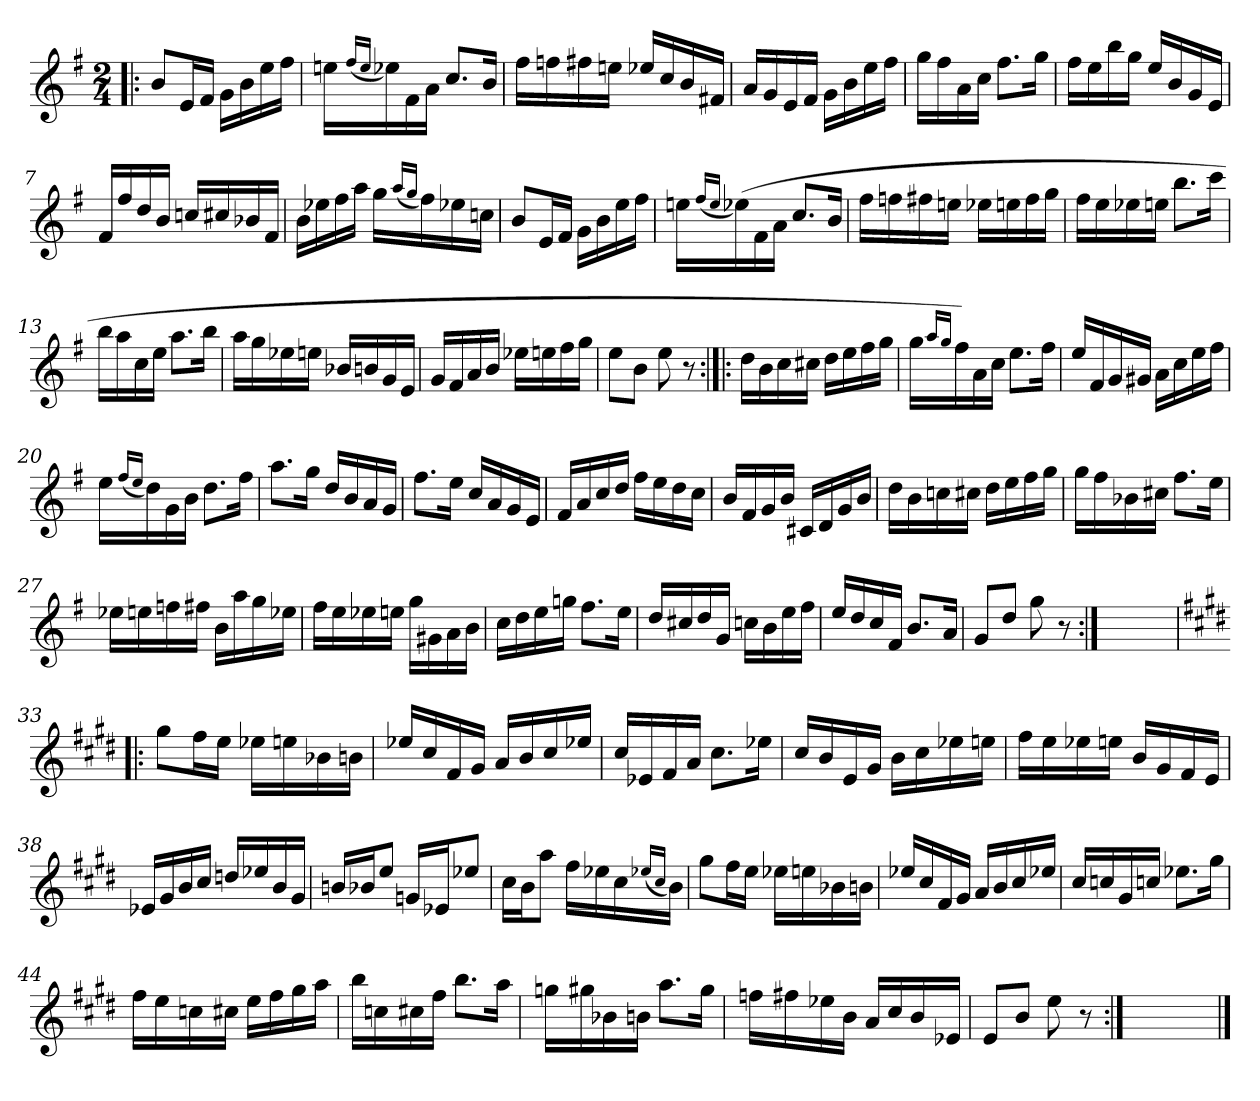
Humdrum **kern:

**kern
*part1
*staff1
*clefG2
*k[f#]
*G:
*M2/4
=1!|:
8b/L
16e/L
16f#/JJ
16g\LL
16b\
16ee\
16ff#\JJ
=2
16een\LL
(<16qff#/LL
16qee/JJ
16ee-X\)
16f#\
16a\JJ
8.cc/L
16b/Jk
=3
16ff#\LL
16ffn\
16ff#X\
16een\JJ
16ee-X/LL
16cc/
16b/
16f#X/JJ
=4
16a/LL
16g/
16e/
16f#/JJ
16g\LL
16b\
16ee\
16ff#\JJ
=5
16gg\LL
16ff#\
16a\
16cc\JJ
8.ff#\L
16gg\Jk
!!LO:LB:g=z
=6
16ff#\LL
16ee\
16bb\
16gg\JJ
16ee/LL
16b/
16g/
16e/JJ
=7
16f#/LL
16ff#/
16dd/
16b/JJ
16ccn/LL
16cc#X/
16b-X/
16f#/JJ
=8
16b\LL
16ee-X\
16ff#\
16aa\JJ
16gg\LL
(<16qaa/LL
16qgg/JJ
16ff#\)
16ee-X\
16ccn\JJ
=9
8b/L
16e/L
16f#/JJ
16g\LL
16b\
16ee\
16ff#\JJ
=10
16een\LL
(<16qff#/LL
16qee/JJ
(<16ee-X\)
16f#\
16a\JJ
8.cc/L
16b/Jk
!!LO:LB:g=z
=11
16ff#\LL
16ffn\
16ff#X\
16een\JJ
16ee-X\LL
16een\
16ff#\
16gg\JJ
=12
16ff#\LL
16ee\
16ee-X\
16een\JJ
8.bb\L
16ccc\Jk
=13
16bb\LL
16aa\
16cc\
16ee\JJ
8.aa\L
16bb\Jk
=14
16aa\LL
16gg\
16ee-X\
16een\JJ
16b-X/LL
16bn/
16g/
16e/JJ
=15
16g/LL
16f#/
16a/
16b/JJ
16ee-X\LL
16een\
16ff#\
16gg\JJ
!!LO:LB:g=z
=16
8ee\L
8b\J
8ee\
8r
=17:|!|:
16dd\LL
16b\
16cc\
16cc#X\JJ
16dd\LL
16ee\
16ff#\
16gg\JJ
=18
16gg\LL
16qaa/LL
16qgg/JJ
16ff#\)
16a\
16cc\JJ
8.ee\L
16ff#\Jk
=19
16ee/LL
16f#/
16g/
16g#X/JJ
16a\LL
16cc\
16ee\
16ff#\JJ
=20
16ee\LL
(<16qff#/LL
16qee/JJ
16dd\)
16g\
16b\JJ
8.dd\L
16ff#\Jk
!!LO:LB:g=z
=21
8.aa\L
16gg\Jk
16dd/LL
16b/
16a/
16g/JJ
=22
8.ff#\L
16ee\Jk
16cc/LL
16a/
16g/
16e/JJ
=23
16f#/LL
16a/
16cc/
16dd/JJ
16ff#\LL
16ee\
16dd\
16cc\JJ
=24
16b/LL
16f#/
16g/
16b/JJ
16c#X/LL
16d/
16g/
16b/JJ
=25
16dd\LL
16b\
16ccn\
16cc#X\JJ
16dd\LL
16ee\
16ff#\
16gg\JJ
!!LO:LB:g=z
=26
16gg\LL
16ff#\
16b-X\
16cc#X\JJ
8.ff#\L
16ee\Jk
=27
16ee-X\LL
16een\
16ffn\
16ff#X\JJ
16b\LL
16aa\
16gg\
16ee-X\JJ
=28
16ff#\LL
16ee\
16ee-X\
16een\JJ
16gg\LL
16g#X\
16a\
16b\JJ
=29
16cc\LL
16dd\
16ee\
16ggn\JJ
8.ff#\L
16ee\Jk
=30
16dd/LL
16cc#X/
16dd/
16g/JJ
16ccn\LL
16b\
16ee\
16ff#\JJ
!!LO:LB:g=z
=31
16ee/LL
16dd/
16cc/
16f#/JJ
8.b/L
16a/Jk
=32
8g/L
8dd/J
8gg\
8r
=32X321:|!
2ryy
=33!|:
*k[f#c#g#d#]
*E:
8gg#\L
16ff#\L
16ee\JJ
16ee-X\LL
16een\
16b-X\
16bn\JJ
=34
16ee-X/LL
16cc#/
16f#/
16g#/JJ
16a/LL
16b/
16cc#/
16ee-X/JJ
!!LO:LB:g=z
=35
16cc#/LL
16e-X/
16f#/
16a/JJ
8.cc#\L
16ee-X\Jk
=36
16cc#/LL
16b/
16e/
16g#/JJ
16b\LL
16cc#\
16ee-X\
16een\JJ
=37
16ff#\LL
16ee\
16ee-X\
16een\JJ
16b/LL
16g#/
16f#/
16e/JJ
=38
16e-X/LL
16g#/
16b/
16cc#/JJ
16ddn/LL
16ee-X/
16b/
16g#/JJ
=39
16bn/LL
16b-X/J
8ee/J
16gn/LL
16e-X/J
8ee-X/J
!!LO:LB:g=z
=40
16cc#\LL
16b\J
8aa\J
16ff#\LL
16ee-X\
16cc#\
(<16qee-X/LL
16qcc#/JJ
16b\JJ)
=41
8gg#\L
16ff#\L
16ee\JJ
16ee-X\LL
16een\
16b-X\
16bn\JJ
=42
16ee-X/LL
16cc#/
16f#/
16g#/JJ
16a/LL
16b/
16cc#/
16ee-X/JJ
=43
16cc#/LL
16ccn/
16g#/
16ccn/JJ
8.ee-X\L
16gg#\Jk
=44
16ff#\LL
16ee\
16ccn\
16cc#X\JJ
16ee\LL
16ff#\
16gg#\
16aa\JJ
!!LO:LB:g=z
=45
16bb\LL
16ccn\
16cc#X\
16ff#\JJ
8.bb\L
16aa\Jk
=46
16ggn\LL
16gg#X\
16b-X\
16bn\JJ
8.aa\L
16gg#\Jk
=47
16ffn\LL
16ff#X\
16ee-X\
16b\JJ
16a/LL
16cc#/
16b/
16e-X/JJ
=48
8e/L
8b/J
8ee\
8r
=49:|!
2ryy
==
*-
